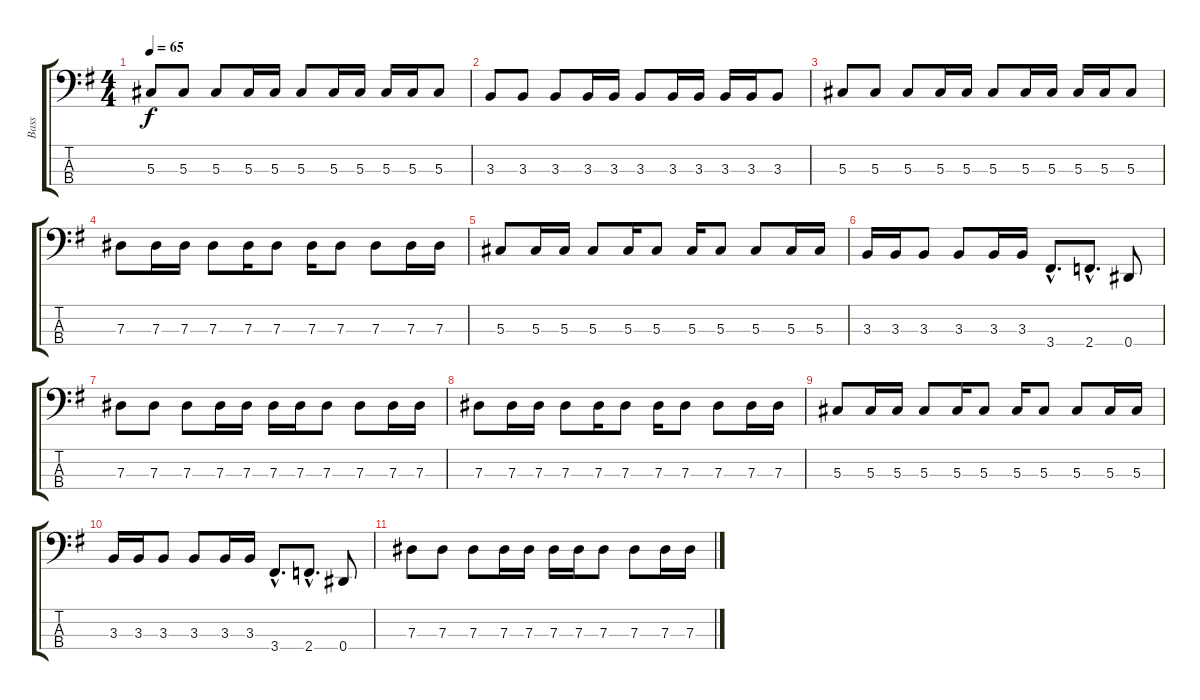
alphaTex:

\track ("Bass" "Bass") {instrument electricbassfinger}
\staff {score tabs}
\tuning (Gb2 Db2 Ab1 Eb1) {hide}
\ts (4 4)
\tempo 65
\clef f4
\ks eminor
5.3.8{dy f} 5.3.8 5.3.8 5.3.16 5.3.16 5.3.8 5.3.16 5.3.16 5.3.16 5.3.16 5.3.8 |
3.3.8 3.3.8 3.3.8 3.3.16 3.3.16 3.3.8 3.3.16 3.3.16 3.3.16 3.3.16 3.3.8 |
5.3.8 5.3.8 5.3.8 5.3.16 5.3.16 5.3.8 5.3.16 5.3.16 5.3.16 5.3.16 5.3.8 |
7.3.8 7.3.16 7.3.16 7.3.8 7.3.16 7.3.8 7.3.16 7.3.8 7.3.8 7.3.16 7.3.16 |
5.3.8 5.3.16 5.3.16 5.3.8 5.3.16 5.3.8 5.3.16 5.3.8 5.3.8 5.3.16 5.3.16 |
3.3.16 3.3.16 3.3.8 3.3.8 3.3.16 3.3.16 3.4{hac}.8{d} 2.4{hac}.8{d} 0.4.8 |
7.3.8 7.3.8 7.3.8 7.3.16 7.3.16 7.3.16 7.3.16 7.3.8 7.3.8 7.3.16 7.3.16 |
7.3.8 7.3.16 7.3.16 7.3.8 7.3.16 7.3.8 7.3.16 7.3.8 7.3.8 7.3.16 7.3.16 |
5.3.8 5.3.16 5.3.16 5.3.8 5.3.16 5.3.8 5.3.16 5.3.8 5.3.8 5.3.16 5.3.16 |
3.3.16 3.3.16 3.3.8 3.3.8 3.3.16 3.3.16 3.4{hac}.8{d} 2.4{hac}.8{d} 0.4.8 |
7.3.8 7.3.8 7.3.8 7.3.16 7.3.16 7.3.16 7.3.16 7.3.8 7.3.8 7.3.16 7.3.16
